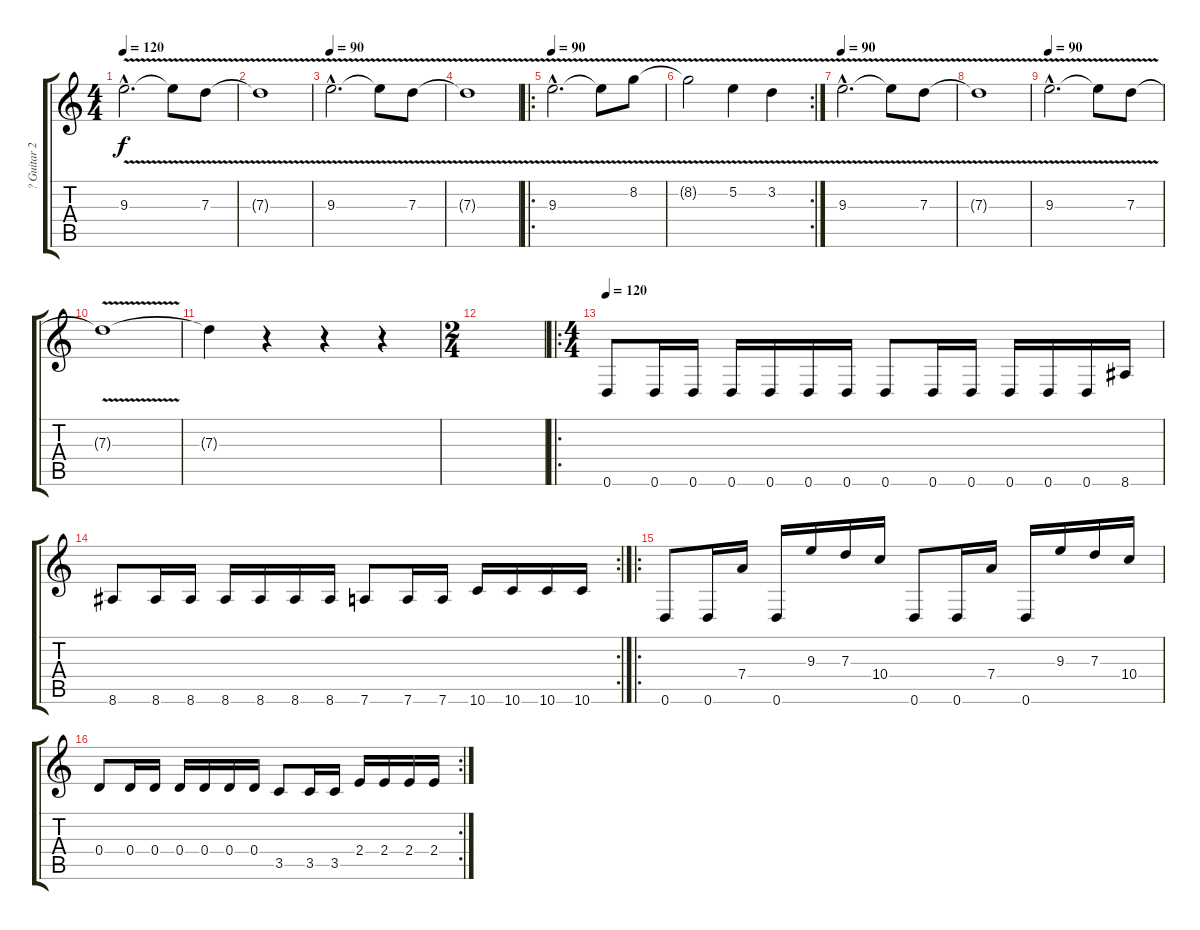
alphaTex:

\track ("? Guitar 2" "? Guitar 2") {instrument overdrivenguitar}
\staff {score tabs}
\tuning (E4 B3 G3 D3 A2 D2) {hide}
\ts (4 4)
\tempo 120
\tempo 90
\tempo 120
\clef g2
\ks c
9.3{v hac}.2{d dy f instrument overdrivenguitar} 9.3{t}.8 7.3{v}.8 |
7.3{t}.1 |
\tempo 90
9.3{v hac}.2{d} 9.3{t}.8 7.3{v}.8 |
7.3{t}.1 |
\ro
\tempo 90
9.3{v hac}.2{d} 9.3{t}.8 8.2{v}.8 |
\rc 2
8.2{t}.2 5.2{v}.4 3.2{v}.4 |
\tempo 90
9.3{v hac}.2{d} 9.3{t}.8 7.3{v}.8 |
7.3{t}.1 |
\tempo 90
9.3{v hac}.2{d} 9.3{t}.8 7.3{v}.8 |
7.3{t}.1 |
7.3{t}.4 r.4 r.4 r.4 |
\ts (2 4)
|
\ro
\ts (4 4)
\tempo 120
0.6.8 0.6.16 0.6.16 0.6.16 0.6.16 0.6.16 0.6.16 0.6.8 0.6.16 0.6.16 0.6.16 0.6.16 0.6.16 8.6.16 |
\rc 2
8.6.8 8.6.16 8.6.16 8.6.16 8.6.16 8.6.16 8.6.16 7.6.8 7.6.16 7.6.16 10.6.16 10.6.16 10.6.16 10.6.16 |
\ro
0.6.8 0.6.16 7.4.16 0.6.16 9.3.16 7.3.16 10.4.16 0.6.8 0.6.16 7.4.16 0.6.16 9.3.16 7.3.16 10.4.16 |
\rc 2
0.4.8 0.4.16 0.4.16 0.4.16 0.4.16 0.4.16 0.4.16 3.5.8 3.5.16 3.5.16 2.4.16 2.4.16 2.4.16 2.4.16
